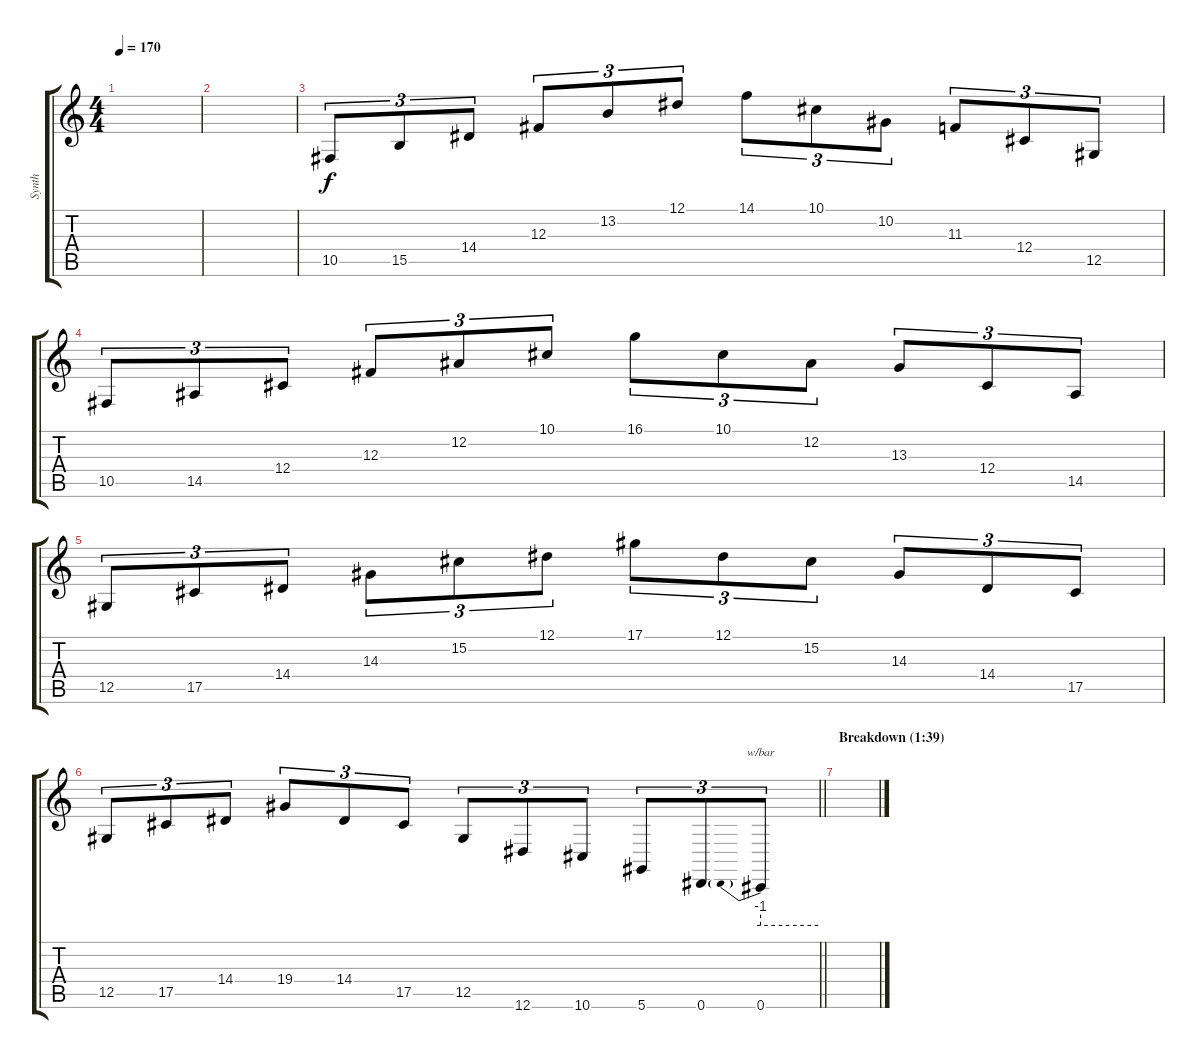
\track ("Synth" "Synth") {instrument lead1square}
\staff {score tabs}
\tuning (Eb4 Bb3 Gb3 Db3 Ab2 Eb2) {hide}
\ts (4 4)
\tempo 170
\clef g2
\ks c
|
|
10.5.8{tu (3 2) volume 13} 15.5.8{tu (3 2)} 14.4.8{tu (3 2)} 12.3.8{tu (3 2)} 13.2.8{tu (3 2)} 12.1.8{tu (3 2)} 14.1.8{tu (3 2)} 10.1.8{tu (3 2)} 10.2.8{tu (3 2)} 11.3.8{tu (3 2)} 12.4.8{tu (3 2)} 12.5.8{tu (3 2)} |
10.5.8{tu (3 2)} 14.5.8{tu (3 2)} 12.4.8{tu (3 2)} 12.3.8{tu (3 2)} 12.2.8{tu (3 2)} 10.1.8{tu (3 2)} 16.1.8{tu (3 2)} 10.1.8{tu (3 2)} 12.2.8{tu (3 2)} 13.3.8{tu (3 2)} 12.4.8{tu (3 2)} 14.5.8{tu (3 2)} |
12.5.8{tu (3 2)} 17.5.8{tu (3 2)} 14.4.8{tu (3 2)} 14.3.8{tu (3 2)} 15.2.8{tu (3 2)} 12.1.8{tu (3 2)} 17.1.8{tu (3 2)} 12.1.8{tu (3 2)} 15.2.8{tu (3 2)} 14.3.8{tu (3 2)} 14.4.8{tu (3 2)} 17.5.8{tu (3 2)} |
\barLineRight lightlight
12.5.8{tu (3 2)} 17.5.8{tu (3 2)} 14.4.8{tu (3 2)} 19.4.8{tu (3 2)} 14.4.8{tu (3 2)} 17.5.8{tu (3 2)} 12.5.8{tu (3 2)} 12.6.8{tu (3 2)} 10.6.8{tu (3 2)} 5.6.8{tu (3 2)} 0.6.8{tu (3 2)} 0.6.8{tu (3 2) tbe (predive default 0 -4 60 -4)} |
\section ("" "Breakdown (1:39)")
